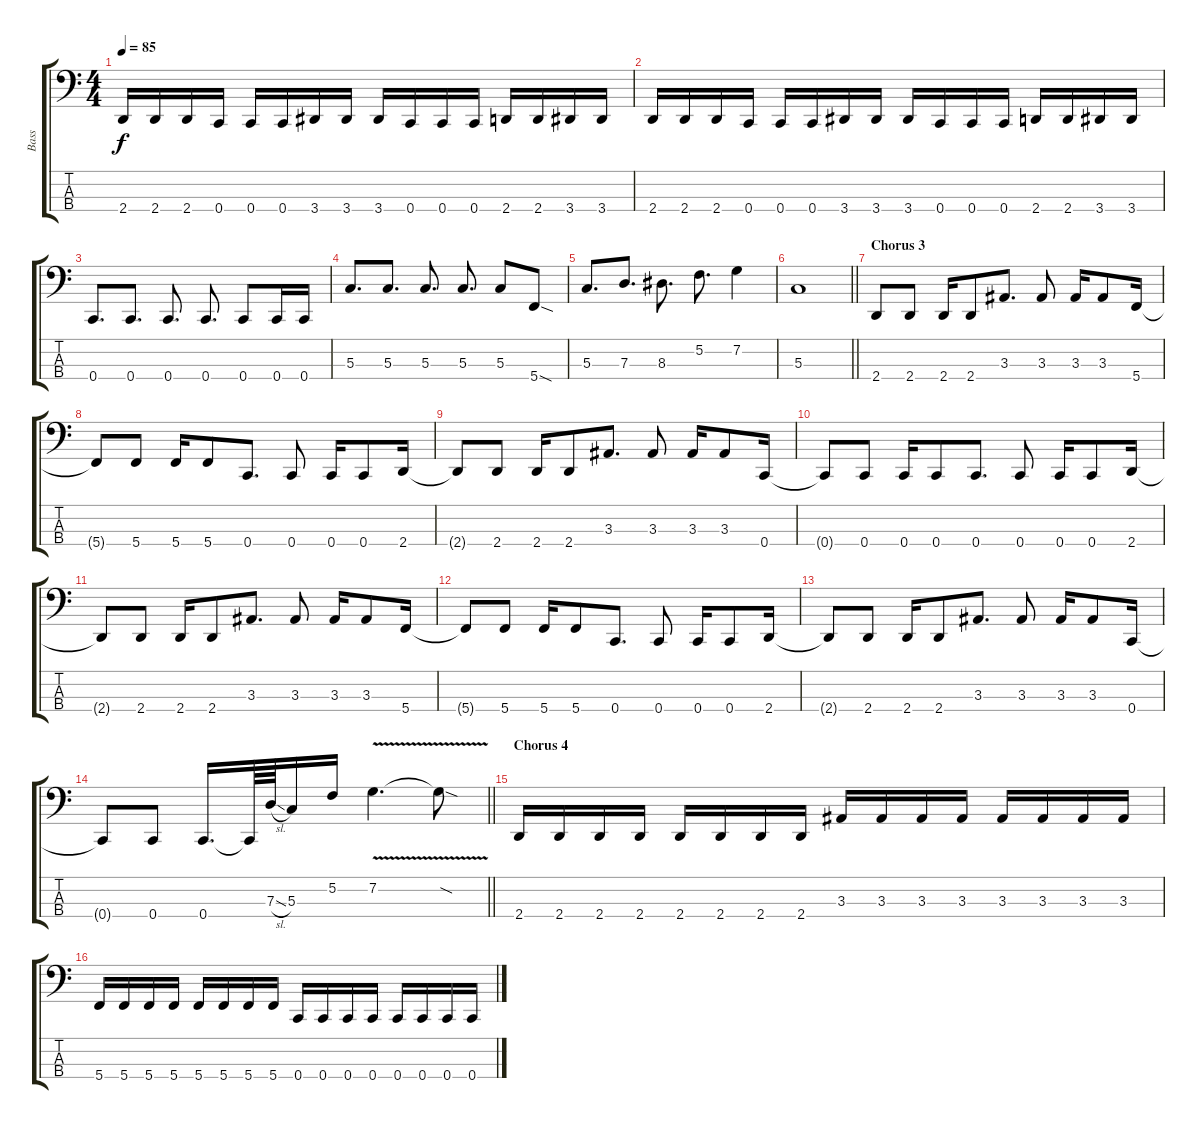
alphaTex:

\track ("Bass" "Bass") {instrument electricbassfinger}
\staff {score tabs}
\tuning (F2 C2 G1 C1) {hide}
\ts (4 4)
\tempo 85
\clef f4
\ks c
2.4.16{dy f} 2.4.16 2.4.16 0.4.16 0.4.16 0.4.16 3.4.16 3.4.16 3.4.16 0.4.16 0.4.16 0.4.16 2.4.16 2.4.16 3.4.16 3.4.16 |
2.4.16 2.4.16 2.4.16 0.4.16 0.4.16 0.4.16 3.4.16 3.4.16 3.4.16 0.4.16 0.4.16 0.4.16 2.4.16 2.4.16 3.4.16 3.4.16 |
0.4.8{d} 0.4.8{d} 0.4.8{d} 0.4.8{d} 0.4.8 0.4.16 0.4.16 |
5.3.8{d} 5.3.8{d} 5.3.8{d} 5.3.8{d} 5.3.8 5.4{sod}.8 |
5.3.8{d} 7.3.8{d} 8.3.8{d} 5.2.8{d} 7.2.4 |
\barLineRight lightlight
5.3.1 |
\section ("" "Chorus 3")
2.4.8 2.4.8 2.4.16 2.4.8 3.3.8{d} 3.3.8 3.3.16 3.3.8 5.4.16 |
5.4{t}.8 5.4.8 5.4.16 5.4.8 0.4.8{d} 0.4.8 0.4.16 0.4.8 2.4.16 |
2.4{t}.8 2.4.8 2.4.16 2.4.8 3.3.8{d} 3.3.8 3.3.16 3.3.8 0.4.16 |
0.4{t}.8 0.4.8 0.4.16 0.4.8 0.4.8{d} 0.4.8 0.4.16 0.4.8 2.4.16 |
2.4{t}.8 2.4.8 2.4.16 2.4.8 3.3.8{d} 3.3.8 3.3.16 3.3.8 5.4.16 |
5.4{t}.8 5.4.8 5.4.16 5.4.8 0.4.8{d} 0.4.8 0.4.16 0.4.8 2.4.16 |
2.4{t}.8 2.4.8 2.4.16 2.4.8 3.3.8{d} 3.3.8 3.3.16 3.3.8 0.4.16 |
\barLineRight lightlight
0.4{t}.8 0.4.8 0.4.16{d} 0.4{t}.64 7.3{sl}.64 5.3.16 5.2.16 7.2{v}.4{d} 7.2{sod t}.8 |
\section ("" "Chorus 4")
2.4.16 2.4.16 2.4.16 2.4.16 2.4.16 2.4.16 2.4.16 2.4.16 3.3.16 3.3.16 3.3.16 3.3.16 3.3.16 3.3.16 3.3.16 3.3.16 |
5.4.16 5.4.16 5.4.16 5.4.16 5.4.16 5.4.16 5.4.16 5.4.16 0.4.16 0.4.16 0.4.16 0.4.16 0.4.16 0.4.16 0.4.16 0.4.16
